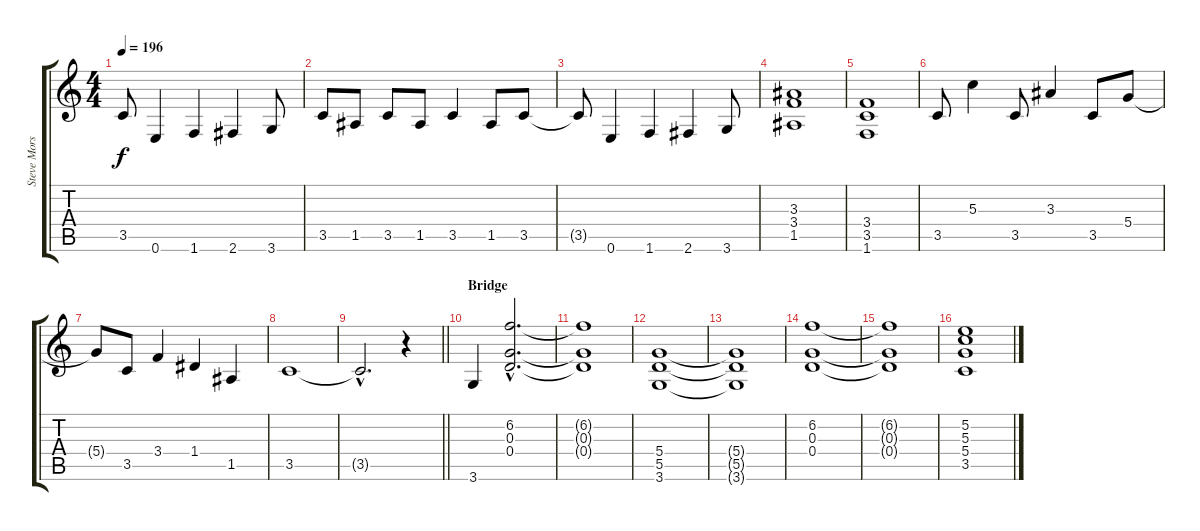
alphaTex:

\track ("Steve Morse" "Steve Mors") {instrument distortionguitar}
\staff {score tabs}
\tuning (E4 B3 G3 D3 A2 E2) {hide}
\ts (4 4)
\tempo 196
\clef g2
\ks c
3.5{t}.8{dy f} 0.6.4 1.6.4 2.6.4 3.6.8 |
3.5.8 1.5.8 3.5.8 1.5.8 3.5.4 1.5.8 3.5.8 |
3.5{t}.8 0.6.4 1.6.4 2.6.4 3.6.8 |
(3.3 3.4 1.5).1 |
(3.4 3.5 1.6).1 |
3.5.8 5.3.4 3.5.8 3.3.4 3.5.8 5.4.8 |
5.4{t}.8 3.5.8 3.4.4 1.4.4 1.5.4 |
3.5.1 |
\barLineRight lightlight
3.5{hac t}.2{d} r.4 |
\section ("" "Bridge")
3.6.4 (6.2{hac} 0.3{hac} 0.4{hac}).2{d} |
(6.2{t} 0.3{t} 0.4{t}).1 |
(5.4 5.5 3.6).1 |
(5.4{t} 5.5{t} 3.6{t}).1 |
(6.2 0.3 0.4).1 |
(6.2{t} 0.3{t} 0.4{t}).1 |
(5.2 5.3 5.4 3.5).1
